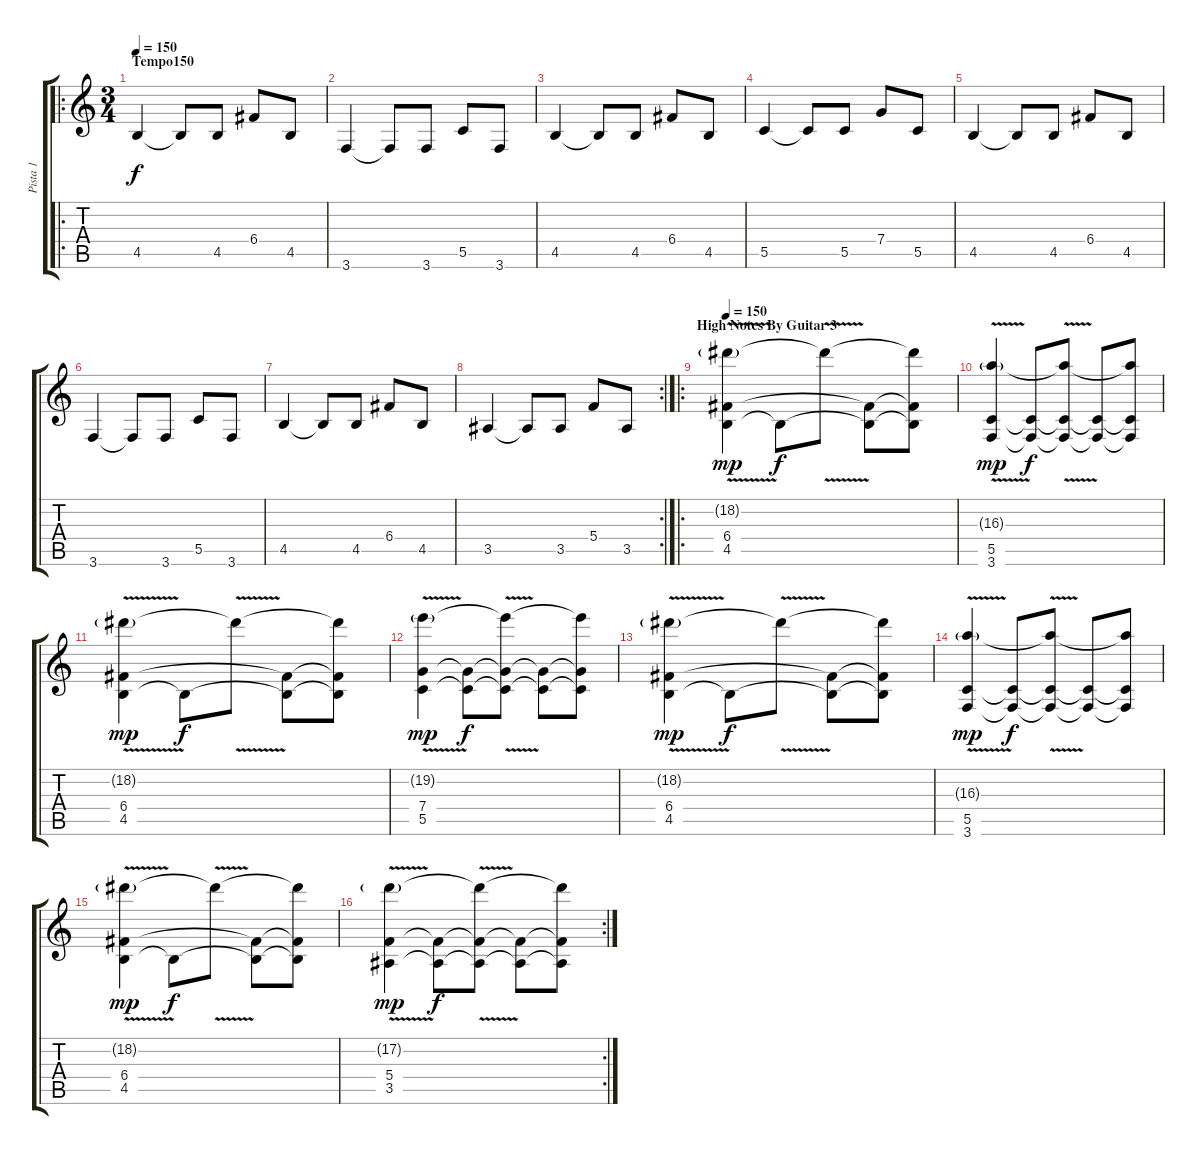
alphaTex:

\track ("Pista 1" "Pista 1") {instrument distortionguitar}
\staff {score tabs}
\tuning (D4 A3 F3 C3 G2 D2) {hide}
\ro
\ts (3 4)
\section ("" "Tempo150")
\tempo 150
\clef g2
\ks c
4.5.4{dy f} 4.5{t}.8 4.5.8 6.4.8 4.5.8 |
3.6.4 3.6{t}.8 3.6.8 5.5.8 3.6.8 |
4.5.4 4.5{t}.8 4.5.8 6.4.8 4.5.8 |
5.5.4 5.5{t}.8 5.5.8 7.4.8 5.5.8 |
4.5.4 4.5{t}.8 4.5.8 6.4.8 4.5.8 |
3.6.4 3.6{t}.8 3.6.8 5.5.8 3.6.8 |
4.5.4 4.5{t}.8 4.5.8 6.4.8 4.5.8 |
\rc 2
3.5.4 3.5{t}.8 3.5.8 5.4.8 3.5.8 |
\ro
\section ("" "High Notes By Guitar 3")
\tempo 150
(18.2{v g} 6.4 4.5).4{dy mp} 4.5{t}.8{dy f} 18.2{t}.8 (6.4{t} 4.5{t}).8 (18.2{t} 6.4{t} 4.5{t}).8 |
(16.3{v g} 5.5 3.6).4{dy mp} (5.5{t} 3.6{t}).8{dy f} (16.3{t} 5.5{t} 3.6{t}).8 (5.5{t} 3.6{t}).8 (16.3{t} 5.5{t} 3.6{t}).8 |
(18.2{v g} 6.4 4.5).4{dy mp} 4.5{t}.8{dy f} 18.2{t}.8 (6.4{t} 4.5{t}).8 (18.2{t} 6.4{t} 4.5{t}).8 |
(19.2{v g} 7.4 5.5).4{dy mp} (7.4{t} 5.5{t}).8{dy f} (19.2{t} 7.4{t} 5.5{t}).8 (7.4{t} 5.5{t}).8 (19.2{t} 7.4{t} 5.5{t}).8 |
(18.2{v g} 6.4 4.5).4{dy mp} 4.5{t}.8{dy f} 18.2{t}.8 (6.4{t} 4.5{t}).8 (18.2{t} 6.4{t} 4.5{t}).8 |
(16.3{v g} 5.5 3.6).4{dy mp} (5.5{t} 3.6{t}).8{dy f} (16.3{t} 5.5{t} 3.6{t}).8 (5.5{t} 3.6{t}).8 (16.3{t} 5.5{t} 3.6{t}).8 |
(18.2{v g} 6.4 4.5).4{dy mp} 4.5{t}.8{dy f} 18.2{t}.8 (6.4{t} 4.5{t}).8 (18.2{t} 6.4{t} 4.5{t}).8 |
\rc 2
(17.2{v g} 5.4 3.5).4{dy mp} (5.4{t} 3.5{t}).8{dy f} (17.2{t} 5.4{t} 3.5{t}).8 (5.4{t} 3.5{t}).8 (17.2{t} 5.4{t} 3.5{t}).8
